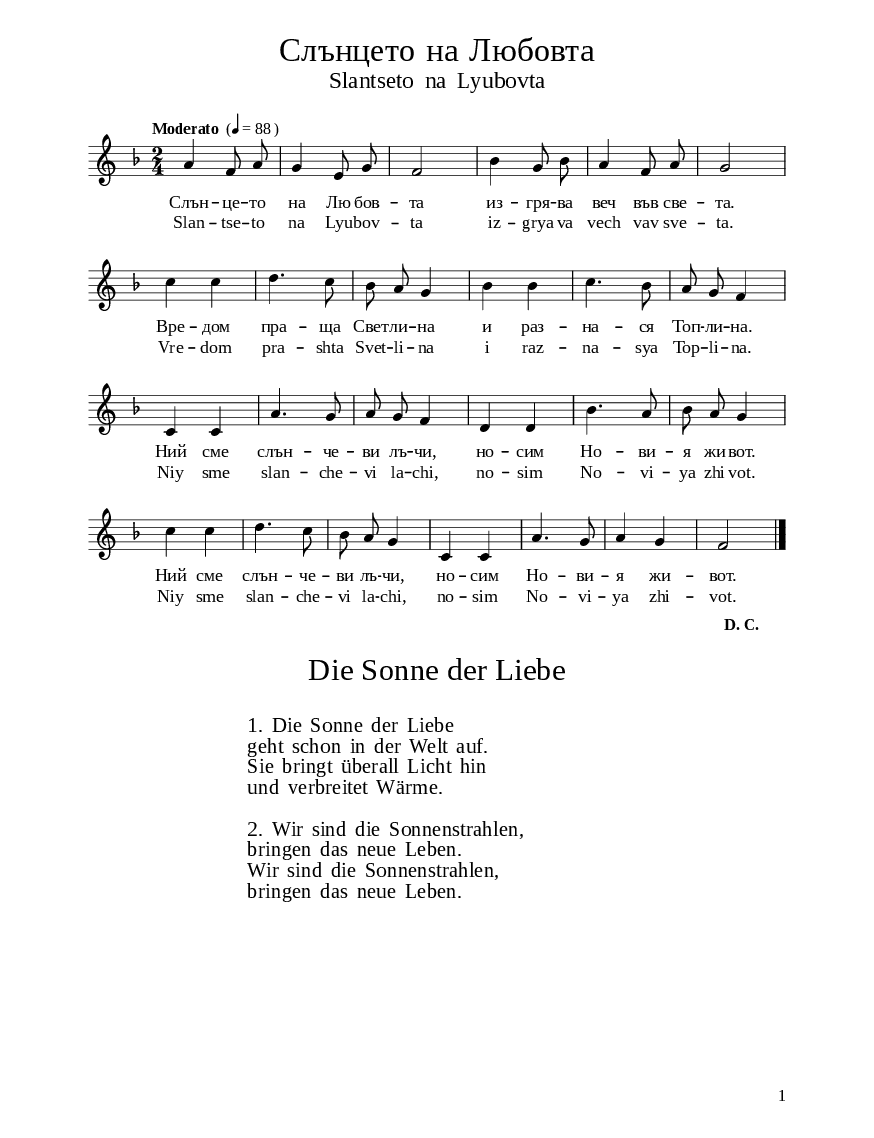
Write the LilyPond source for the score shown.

\version "2.18.2"

\paper {
  #(set-paper-size "a5")
}

\bookpart {
\paper {
  print-all-headers = ##t
  print-page-number = ##t
  print-first-page-number = ##t

  % put page numbers on the bottom
  oddHeaderMarkup = \markup ""
  evenHeaderMarkup = \markup ""
  oddFooterMarkup = \markup
    \fill-line {
      ""
      \on-the-fly #print-page-number-check-first \fromproperty #'page:page-number-string
    }
  evenFooterMarkup = \markup
    \fill-line {
      \on-the-fly #print-page-number-check-first \fromproperty #'page:page-number-string
      ""
    }

  left-margin = 1.5\cm
  right-margin = 1.5\cm
  top-margin = 1.6\cm
  bottom-margin = 1.2\cm
  ragged-bottom = ##t % do not spread the staves to fill the whole vertical space

  % change lyrics and titles font (affects notes also)
  fonts =
    #(make-pango-font-tree
     "Times New Roman"
     "DejaVu Sans"
     "DejaVu Sans Mono"
     (/ (* staff-height pt) 3.6))

  % change distance between staves
  system-system-spacing =
    #'((basic-distance . 12)
       (minimum-distance . 6)
       (padding . 1)
       (stretchability . 12))
}

\header {
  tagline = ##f
}

\score{
  \layout { 
    indent = 0.0\cm % remove first line indentation
    %ragged-last = ##t % do not spread last line to fill the whole space
    \context {
      \Score
      \omit BarNumber %remove bar numbers
    } % context

    \context { % change staff size
      \Staff
      fontSize = #+0 % affects notes size only
      \override StaffSymbol #'staff-space = #(magstep -3)
      \override StaffSymbol #'thickness = #0.5
      \override BarLine #'hair-thickness = #1
      %\override StaffSymbol #'ledger-line-thickness = #'(0 . 0)
    }

    \context { % adjust space between staff and lyrics and between the two lyric lines
      \Lyrics
      \override VerticalAxisGroup.nonstaff-relatedstaff-spacing = #'((basic-distance . 4.5))
      \override VerticalAxisGroup.nonstaff-nonstaff-spacing = #'((minimum-distance . 2))
    }
  } % layout

 \new Voice \absolute  {
    \clef treble
    \key f \major
    \time 2/4 
    
     \tempo \markup { % make tempo note smaller
      \concat { "Moderato " \normal-text { " (" }
          \teeny \general-align #Y #DOWN \note #"4" #0.8
          \normal-text { " = 88 )" }
      }
    }
    \autoBeamOff
    a'4 f'8 a' | g'4 e'8 g' | f'2 | bes'4 g'8 bes' | a'4 f'8 a' | g'2 \break | 
    c''4 c'' | d''4. c''8 | bes'8 a' g'4 | bes'4 bes' | c''4. bes'8 | a'8 g' f'4 \break | 
    c'4 c' | a'4. g'8 | a'8 g' f'4 | d'4 d' | bes'4. a'8 | bes'8 a' g'4 \break |
    c''4 c'' | d''4. c''8 | bes'8 a' g'4 | c'4 c' | a'4. g'8 | a'4 g' | f'2 |\break \bar "|."
  }
  
  \addlyrics {
    Слън -- це -- то на Лю -- бов -- та из -- гря -- ва веч във све -- та. 
    Вре -- дом пра -- ща Свет -- ли -- на и раз -- на -- ся Топ -- ли -- на. 
    Ний сме слън -- че -- ви лъ -- чи, но -- сим Но -- ви -- я жи -- вот.
    Ний сме слън -- че -- ви лъ -- чи, но -- сим Но -- ви -- я жи -- вот.
  }

  \addlyrics {
    Slan -- tse -- to na Lyu -- bov -- ta iz -- grya -- va vech vav sve -- ta. 
    Vre -- dom pra -- shta Svet -- li -- na i raz -- na -- sya Top -- li -- na. 
    Niy sme slan -- che -- vi la -- chi, no -- sim No -- vi -- ya zhi -- vot.
    Niy sme slan -- che -- vi la -- chi, no -- sim No -- vi -- ya zhi -- vot.
  }
  
  \header {
    title = \markup \column \normal-text \fontsize #2.5 {
              \center-align
              \line {  Слънцето на Любовта }
              \vspace #-0.6
              \center-align
              \line \fontsize #-3 { Slantseto na Lyubovta }
              \vspace #-0.8
              \center-align
              \line \fontsize #-3 { " " }
            }
  }
  
  \midi{}

} % score

\markup \halign #-38 \raise #2.8 { 
  \column  { 
    \line  \halign #-3.8 { 
      \bold  { "D. C." }
    }
  }
} 



\markup \fontsize #+2.5 {
    \hspace #1
    \override #'(baseline-skip . 2.4) % affects space between column lines
    \column {
     
    }

    \hspace #5
    \override #'(baseline-skip . 2.4)
    \column {
      
    } %column
} % markup



% include foreign translation(s) of the song
\version "2.18.2"

\markup \fill-line { \fontsize #6 "Die Sonne der Liebe" }
\markup \null
\markup \null
\markup \fontsize #+2.5 {
  \hspace #14
  \override #'(baseline-skip . 2)
  \column {
    \line { " " }
     \line { " " 1. Die Sonne der Liebe}

\line { " " geht schon in der Welt auf.}

\line { " " Sie bringt überall Licht hin}

\line { " " und verbreitet Wärme.}

\line { " " } 
\line { " " 2. Wir sind die Sonnenstrahlen,}

\line { " " bringen das neue Leben.}

\line { " " Wir sind die Sonnenstrahlen,}

\line { " " bringen das neue Leben.}
     
     
     
       }
        
    }    

%--------------------------------------------------------------------- 


} % bookpart
